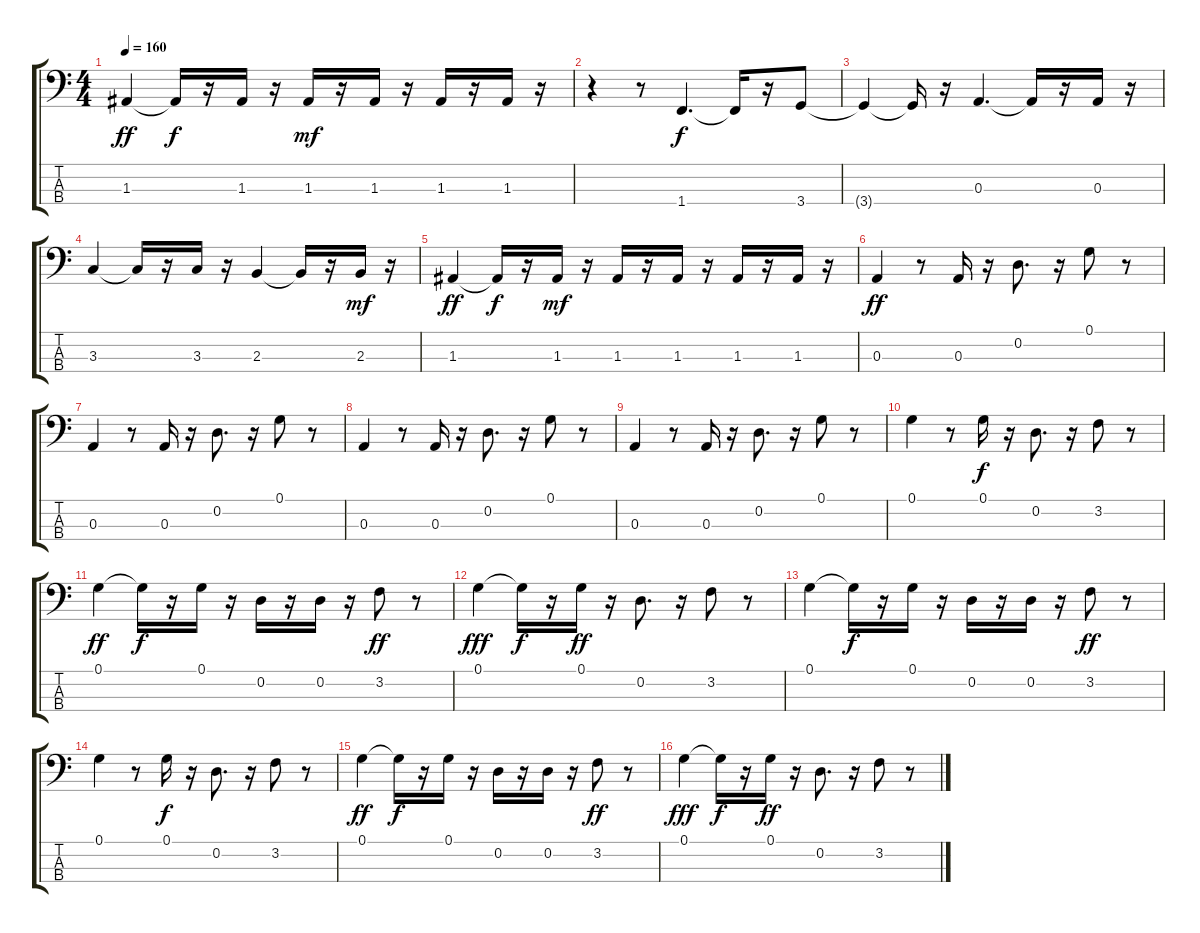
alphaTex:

\track "" {instrument acousticbass}
\staff {score tabs}
\tuning (G2 D2 A1 E1) {hide}
\ts (4 4)
\tempo 160
\clef f4
\ks c
1.3.4{dy ff} 1.3{t}.16{dy f} r.16 1.3.16 r.16 1.3.16{dy mf} r.16 1.3.16 r.16 1.3.16 r.16 1.3.16 r.16 |
r.4 r.8 1.4.4{d dy f} 1.4{t}.16 r.16 3.4.8 |
3.4{t}.4 3.4{t}.16 r.16 0.3.4{d} 0.3{t}.16 r.16 0.3.16 r.16 |
3.3.4 3.3{t}.16 r.16 3.3.16 r.16 2.3.4 2.3{t}.16 r.16 2.3.16{dy mf} r.16 |
1.3.4{dy ff} 1.3{t}.16{dy f} r.16 1.3.16{dy mf} r.16 1.3.16 r.16 1.3.16 r.16 1.3.16 r.16 1.3.16 r.16 |
0.3.4{dy ff} r.8 0.3.16 r.16 0.2.8{d} r.16 0.1.8 r.8 |
0.3.4 r.8 0.3.16 r.16 0.2.8{d} r.16 0.1.8 r.8 |
0.3.4 r.8 0.3.16 r.16 0.2.8{d} r.16 0.1.8 r.8 |
0.3.4 r.8 0.3.16 r.16 0.2.8{d} r.16 0.1.8 r.8 |
0.1.4 r.8 0.1.16{dy f} r.16 0.2.8{d} r.16 3.2.8 r.8 |
0.1.4{dy ff} 0.1{t}.16{dy f} r.16 0.1.16 r.16 0.2.16 r.16 0.2.16 r.16 3.2.8{dy ff} r.8 |
0.1.4{dy fff} 0.1{t}.16{dy f} r.16 0.1.16{dy ff} r.16 0.2.8{d} r.16 3.2.8 r.8 |
0.1.4 0.1{t}.16{dy f} r.16 0.1.16 r.16 0.2.16 r.16 0.2.16 r.16 3.2.8{dy ff} r.8 |
0.1.4 r.8 0.1.16{dy f} r.16 0.2.8{d} r.16 3.2.8 r.8 |
0.1.4{dy ff} 0.1{t}.16{dy f} r.16 0.1.16 r.16 0.2.16 r.16 0.2.16 r.16 3.2.8{dy ff} r.8 |
0.1.4{dy fff} 0.1{t}.16{dy f} r.16 0.1.16{dy ff} r.16 0.2.8{d} r.16 3.2.8 r.8
